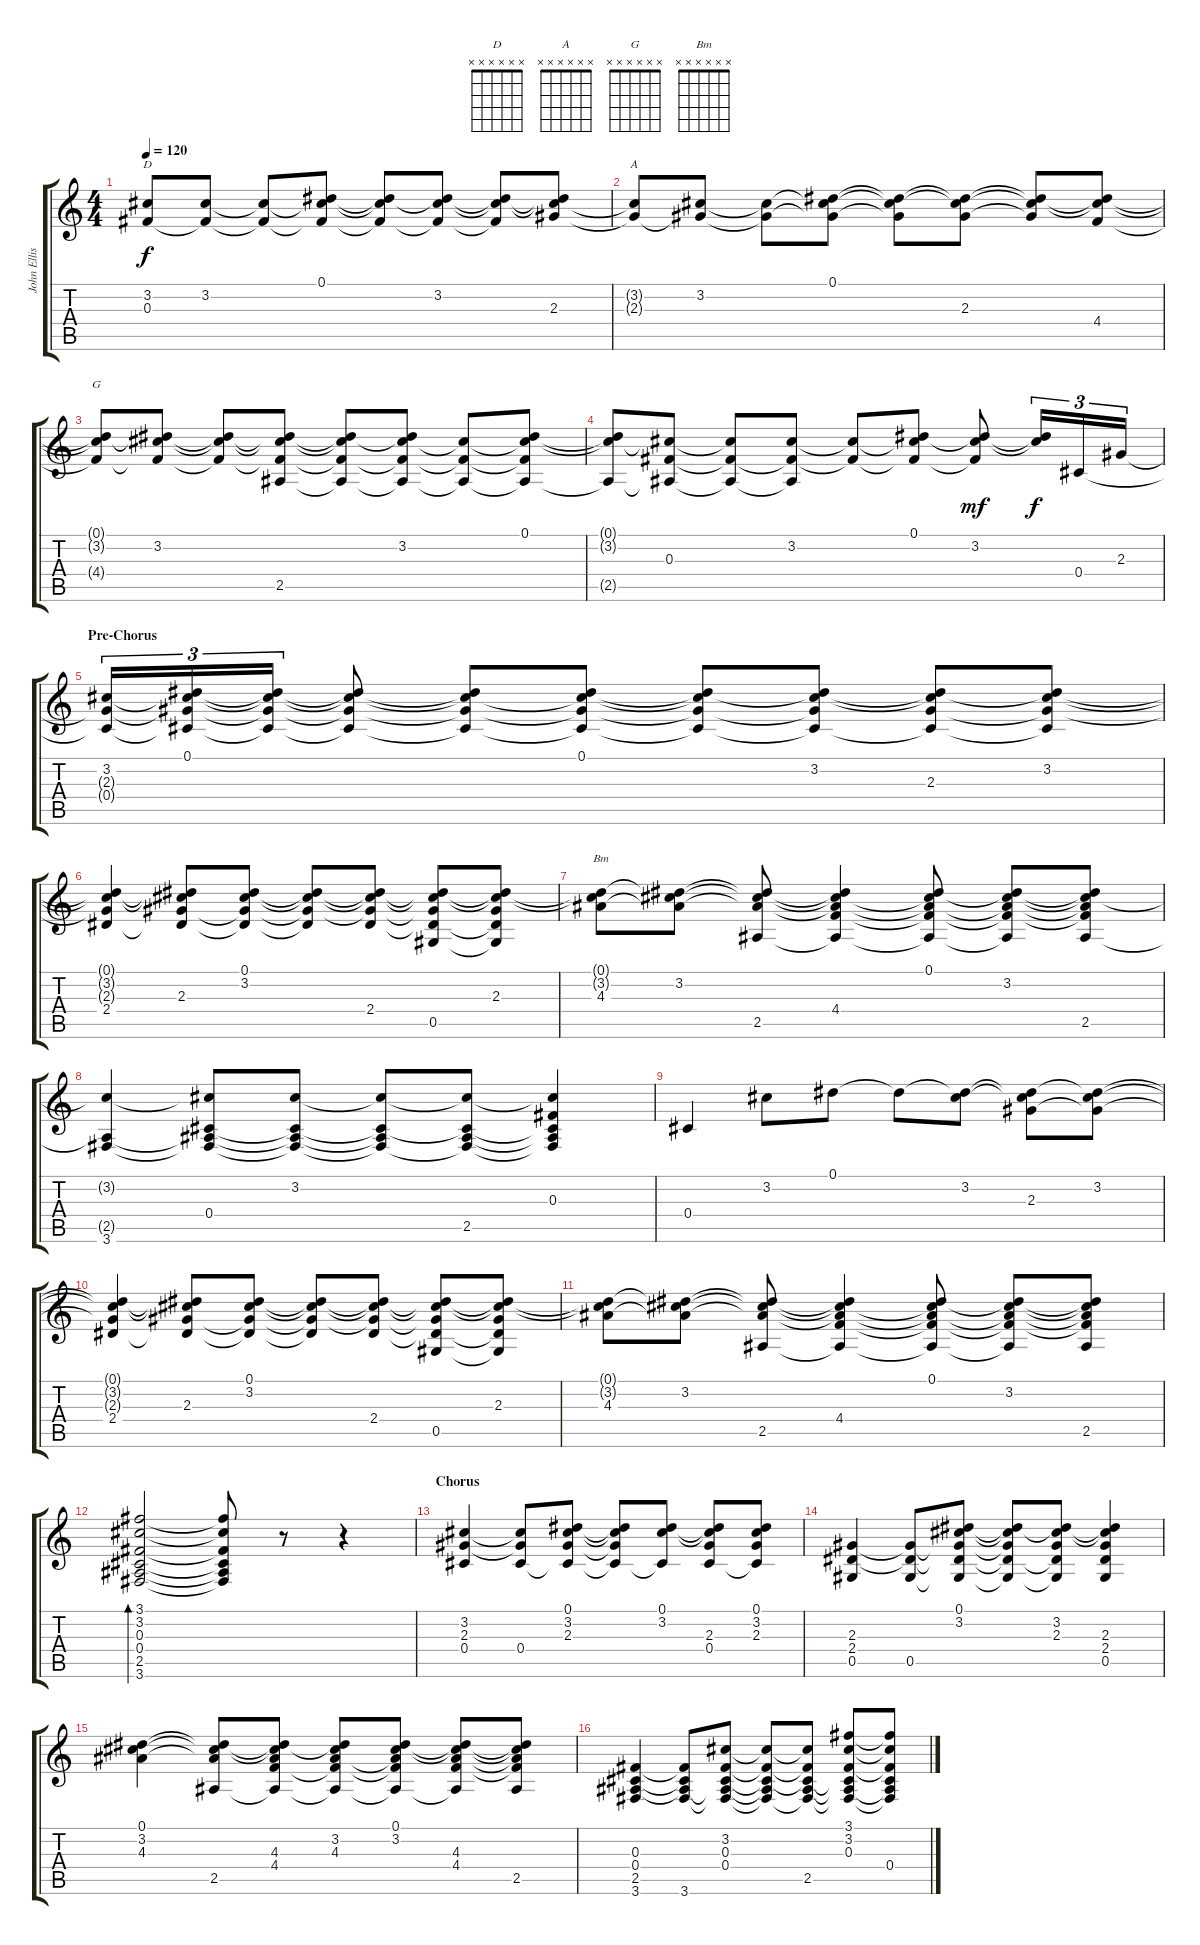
\track ("John Ellis - Guitar" "John Ellis") {instrument electricguitarjazz}
\staff {score tabs}
\tuning (Eb4 Bb3 Gb3 Db3 Ab2 Eb2) {hide}
\chord ("D" x x x x x x)
\chord ("A" x x x x x x)
\chord ("G" x x x x x x)
\chord ("Bm" x x x x x x)
\ts (4 4)
\tempo 120
\clef g2
\ks c
(3.2{t} 0.3{t}).8{ch "D" dy f} (3.2 0.3{t}).8 (3.2{t} 0.3{t}).8 (0.1 3.2{t} 0.3{t}).8 (0.1{t} 3.2{t} 0.3{t}).8 (0.1{t} 3.2 0.3{t}).8 (0.1{t} 3.2{t} 0.3{t}).8 (0.1{t} 3.2{t} 2.3).8 |
(3.2{t} 2.3{t}).8{ch "A"} (3.2 2.3{t}).8 (3.2{t} 2.3{t}).8 (0.1 3.2{t} 2.3{t}).8 (0.1{t} 3.2{t} 2.3{t}).8 (0.1{t} 3.2{t} 2.3).8 (0.1{t} 3.2{t} 2.3{t}).8 (0.1{t} 3.2{t} 4.4).8 |
(0.1{t} 3.2{t} 4.4{t}).8{ch "G"} (0.1{t} 3.2 4.4{t}).8 (0.1{t} 3.2{t} 4.4{t}).8 (0.1{t} 3.2{t} 4.4{t} 2.5).8 (0.1{t} 3.2{t} 4.4{t} 2.5{t}).8 (0.1{t} 3.2 4.4{t} 2.5{t}).8 (3.2{t} 4.4{t} 2.5{t}).8 (0.1 3.2{t} 4.4{t} 2.5{t}).8 |
(0.1{t} 3.2{t} 2.5{t}).8 (3.2{t} 0.3 2.5{t}).8 (3.2{t} 0.3{t} 2.5{t}).8 (3.2 0.3{t} 2.5{t}).8 (3.2{t} 0.3{t}).8 (0.1 3.2{t} 0.3{t}).8 (0.1{t} 3.2 0.3{t}).8{dy mf} (0.1{t} 3.2{t}).16{tu (3 2) dy f} 0.4.16{tu (3 2)} 2.3.16{tu (3 2)} |
\section ("" "Pre-Chorus")
(3.2 2.3{t} 0.4{t}).16{tu (3 2)} (0.1 3.2{t} 2.3{t} 0.4{t}).16{tu (3 2)} (0.1{t} 3.2{t} 2.3{t} 0.4{t}).16{tu (3 2)} (0.1{t} 3.2{t} 2.3{t} 0.4{t}).8 (0.1{t} 3.2{t} 2.3{t} 0.4{t}).8 (0.1 3.2{t} 2.3{t} 0.4{t}).8 (0.1{t} 3.2{t} 2.3{t} 0.4{t}).8 (0.1{t} 3.2 2.3{t} 0.4{t}).8 (0.1{t} 3.2{t} 2.3 0.4{t}).8 (0.1{t} 3.2 2.3{t} 0.4{t}).8 |
(0.1{t} 3.2{t} 2.3{t} 2.4).4 (0.1{t} 3.2{t} 2.3 2.4{t}).8 (0.1 3.2 2.3{t} 2.4{t}).8 (0.1{t} 3.2{t} 2.3{t} 2.4{t}).8 (0.1{t} 3.2{t} 2.3{t} 2.4).8 (0.1{t} 3.2{t} 2.3{t} 2.4{t} 0.5).8 (0.1{t} 3.2{t} 2.3 2.4{t} 0.5{t}).8 |
(0.1{t} 3.2{t} 4.3).8{ch "Bm"} (0.1{t} 3.2 4.3{t}).8 (0.1{t} 3.2{t} 4.3{t} 2.5).8 (0.1{t} 3.2{t} 4.3{t} 4.4 2.5{t}).4 (0.1 3.2{t} 4.3{t} 4.4{t} 2.5{t}).8 (0.1{t} 3.2 4.3{t} 4.4{t} 2.5{t}).8 (0.1{t} 3.2{t} 4.3{t} 4.4{t} 2.5).8 |
(3.2{t} 2.5{t} 3.6).4 (3.2{t} 0.4 2.5{t} 3.6{t}).8 (3.2 0.4{t} 2.5{t} 3.6{t}).8 (3.2{t} 0.4{t} 2.5{t} 3.6{t}).8 (3.2{t} 0.4{t} 2.5 3.6{t}).8 (3.2{t} 0.3 0.4{t} 2.5{t} 3.6{t}).4 |
0.4.4 3.2.8 0.1.8 0.1{t}.8 (0.1{t} 3.2).8 (0.1{t} 3.2{t} 2.3).8 (0.1{t} 3.2 2.3{t}).8 |
(0.1{t} 3.2{t} 2.3{t} 2.4).4 (0.1{t} 3.2{t} 2.3 2.4{t}).8 (0.1 3.2 2.3{t} 2.4{t}).8 (0.1{t} 3.2{t} 2.3{t} 2.4{t}).8 (0.1{t} 3.2{t} 2.3{t} 2.4).8 (0.1{t} 3.2{t} 2.3{t} 2.4{t} 0.5).8 (0.1{t} 3.2{t} 2.3 2.4{t} 0.5{t}).8 |
(0.1{t} 3.2{t} 4.3).8 (0.1{t} 3.2 4.3{t}).8 (0.1{t} 3.2{t} 4.3{t} 2.5).8 (0.1{t} 3.2{t} 4.3{t} 4.4 2.5{t}).4 (0.1 3.2{t} 4.3{t} 4.4{t} 2.5{t}).8 (0.1{t} 3.2 4.3{t} 4.4{t} 2.5{t}).8 (0.1{t} 3.2{t} 4.3{t} 4.4{t} 2.5).8 |
(3.1 3.2 0.3 0.4 2.5 3.6).2{bd 240} (3.1{t} 3.2{t} 0.3{t} 0.4{t} 2.5{t} 3.6{t}).8 r.8 r.4 |
\section ("" "Chorus")
(3.2 2.3 0.4).4{volume 11 instrument distortionguitar} (3.2{t} 2.3{t} 0.4).8 (0.1 3.2 2.3 0.4{t}).8 (0.1{t} 3.2{t} 2.3{t} 0.4{t}).8 (0.1 3.2 0.4{t}).8 (0.1{t} 3.2{t} 2.3 0.4).8 (0.1 3.2 2.3 0.4{t}).8 |
(2.3 2.4 0.5).4 (2.3{t} 2.4{t} 0.5).8 (0.1 3.2 2.3{t} 2.4{t} 0.5{t}).8 (0.1{t} 3.2{t} 2.3{t} 2.4{t} 0.5{t}).8 (0.1{t} 3.2 2.3 2.4{t} 0.5{t}).8 (0.1{t} 3.2{t} 2.3 2.4 0.5).4 |
(0.1 3.2 4.3).4 (0.1{t} 3.2{t} 4.3{t} 2.5).8 (0.1{t} 3.2{t} 4.3 4.4 2.5{t}).8 (0.1{t} 3.2 4.3 4.4{t} 2.5{t}).8 (0.1 3.2 4.3{t} 4.4{t} 2.5{t}).8 (0.1{t} 3.2{t} 4.3 4.4 2.5{t}).8 (0.1{t} 3.2{t} 4.3{t} 4.4{t} 2.5).8 |
(0.3 0.4 2.5 3.6).4 (0.3{t} 0.4{t} 2.5{t} 3.6).8 (3.2 0.3 0.4 2.5{t} 3.6{t}).8 (3.2{t} 0.3{t} 0.4{t} 2.5{t} 3.6{t}).8 (3.2{t} 0.3{t} 0.4{t} 2.5 3.6{t}).8 (3.1 3.2 0.3 0.4{t} 2.5{t} 3.6{t}).8 (3.1{t} 3.2{t} 0.3{t} 0.4 2.5{t} 3.6{t}).8
